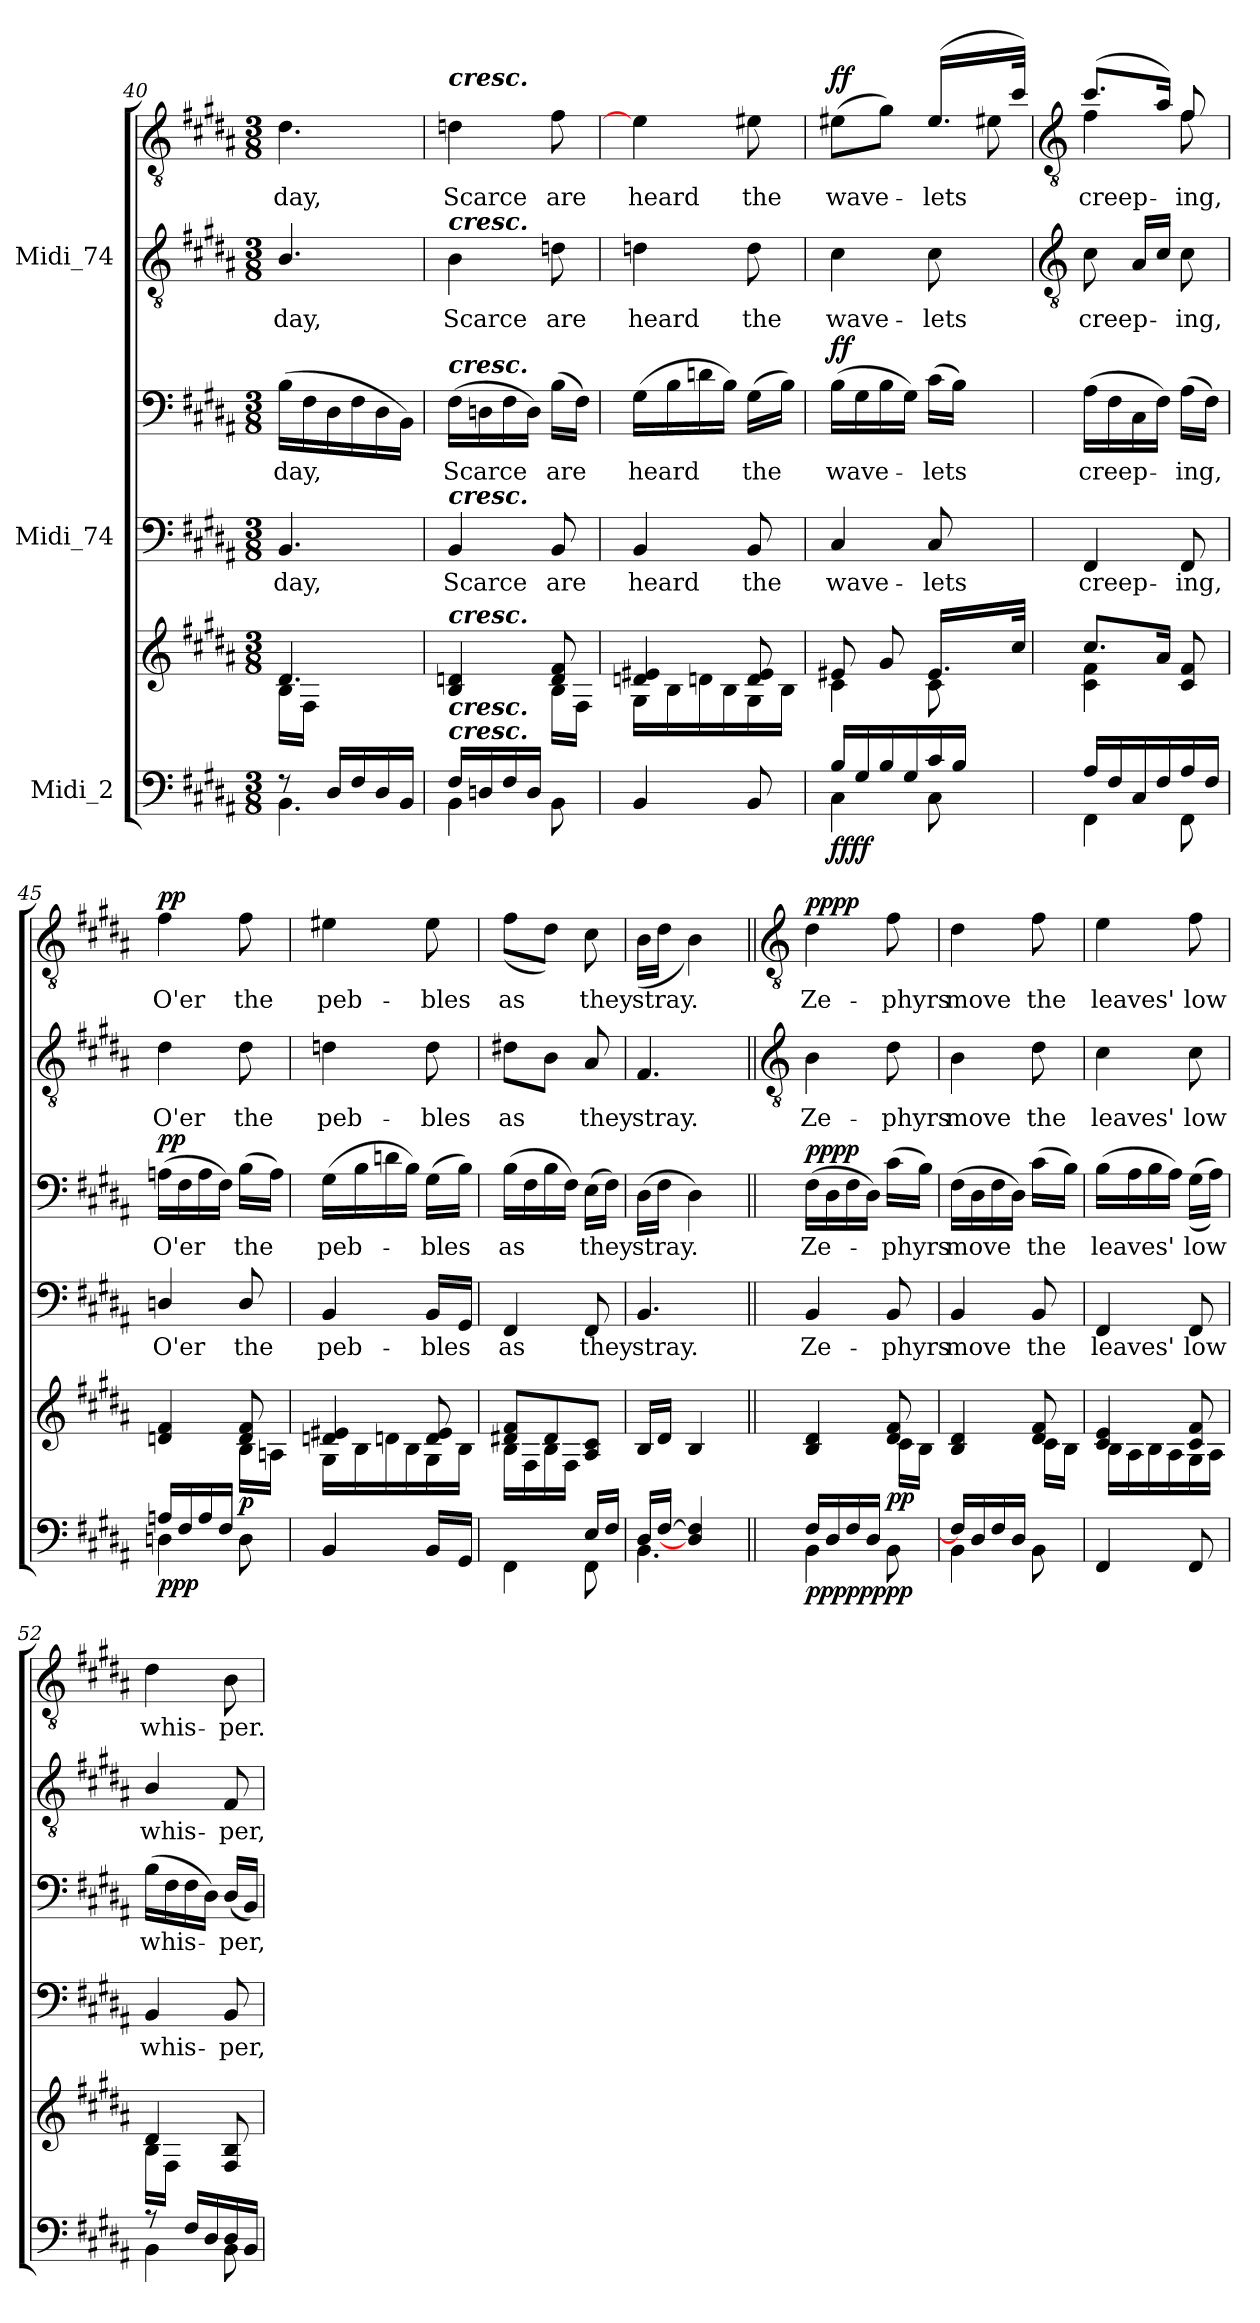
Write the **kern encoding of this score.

**kern	**kern	**dynam	**kern	**text	**kern	**text	**dynam	**kern	**text	**kern	**text	**dynam
*part3	*part3	*part3	*part2	*part2	*part2	*part2	*part2	*part1	*part1	*part1	*part1	*part1
*staff6	*staff5	*staff5/6	*staff4	*staff4	*staff3	*staff3	*staff3/4	*staff2	*staff2	*staff1	*staff1	*staff1/2
*I"Midi_2	*	*	*I"Midi_74	*	*	*	*	*I"Midi_74	*	*	*	*
*clefF4	*clefG2	*	*clefF4	*	*clefF4	*	*	*clefGv2	*	*clefGv2	*	*
*k[f#c#g#d#a#]	*k[f#c#g#d#a#]	*	*k[f#c#g#d#a#]	*	*k[f#c#g#d#a#]	*	*	*k[f#c#g#d#a#]	*	*k[f#c#g#d#a#]	*	*
*B:	*B:	*	*B:	*	*B:	*	*	*B:	*	*B:	*	*
*M3/8	*M3/8	*	*M3/8	*	*M3/8	*	*	*M3/8	*	*M3/8	*	*
=40	=40	=40	=40	=40	=40	=40	=40	=40	=40	=40	=40	=40
*^	*^	*	*	*	*	*	*	*	*	*	*	*
!	!	!	!	!	!	!LO:LY:b	!	!LO:LY:b	!	!	!LO:LY:b	!	!LO:LY:b	!
*	*	*	*	*	*	*	*	*	*	*	*	*^	*	*
8r	4.BB\	4.d#/	16B\LL	.	4.BB	day,	(>16BLL	day,	.	4.B/	day,	4.ryy	4.d#	day,	.
.	.	.	16F#\JJ	.	.	.	16F#	.	.	.	.	.	.	.	.
16D#/LL	.	.	4ryy	.	.	.	16D#	.	.	.	.	.	.	.	.
16F#/	.	.	.	.	.	.	16F#	.	.	.	.	.	.	.	.
16D#/	.	.	.	.	.	.	16D#	.	.	.	.	.	.	.	.
16BB/JJ	.	.	.	.	.	.	16BBJJ)	.	.	.	.	.	.	.	.
=41	=41	=41	=41	=41	=41	=41	=41	=41	=41	=41	=41	=41	=41	=41	=41
!	!	!	!	!	!	!	!	!	!	!	!	!LO:TX:a:Bi:t=cresc.	!	!	!
!	!	!	!	!	!	!	!	!	!	!LO:TX:a:Bi:t=cresc.	!	!	!	!	!
!	!	!	!	!	!	!	!LO:TX:a:Bi:t=cresc.	!	!	!	!	!	!	!	!
!	!	!	!	!	!LO:TX:a:Bi:t=cresc.	!	!	!	!	!	!	!	!	!	!
!	!	!LO:TX:a:Bi:t=cresc.	!	!	!	!	!	!	!	!	!	!	!	!	!
!LO:TX:a:Bi:t=cresc.	!	!	!	!	!	!	!	!	!	!	!	!	!	!	!
!LO:TX:a:Bi:t=cresc.	!	!	!	!	!	!	!	!	!	!	!	!	!	!	!
!	!	!	!	!	!	!LO:LY:b	!	!LO:LY:b	!	!	!LO:LY:b	!	!	!LO:LY:b	!
16F#/LL	4BB\	4B/ 4dn/	4ryy	.	4BB	Scarce	(>16F#\LL	Scarce	.	4B	Scarce	4.ryy	4dn\	Scarce	.
16Dn/	.	.	.	.	.	.	16Dn\	.	.	.	.	.	.	.	.
16F#/	.	.	.	.	.	.	16F#\	.	.	.	.	.	.	.	.
16D/JJ	.	.	.	.	.	.	16D\JJ)	.	.	.	.	.	.	.	.
!	!	!	!	!	!	!LO:LY:b	!	!LO:LY:b	!	!	!LO:LY:b	!	!	!LO:LY:b	!
8ryy	8BB\	8d/ 8f#/	16B\LL	.	8BB	are	(>16B\LL	are	.	8dn	are	.	8f#\	are	.
.	.	.	16F#\JJ	.	.	.	16F#\JJ)	.	.	.	.	.	.	.	.
=42	=42	=42	=42	=42	=42	=42	=42	=42	=42	=42	=42	=42	=42	=42	=42
!	!	!	!	!	!	!LO:LY:b	!	!LO:LY:b	!	!	!LO:LY:b	!	!	!LO:LY:b	!
4BB/	4ryy	4dn/ 4e#X/	16G#\LL	.	4BB	heard	(>16G#\LL	heard	.	4dn	heard	4.ryy	4e#\]	heard	.
.	.	.	16B\	.	.	.	16B\	.	.	.	.	.	.	.	.
.	.	.	16dn\	.	.	.	16dn\	.	.	.	.	.	.	.	.
.	.	.	16B\	.	.	.	16B\JJ)	.	.	.	.	.	.	.	.
!	!	!	!	!	!	!LO:LY:b	!	!LO:LY:b	!	!	!LO:LY:b	!	!	!LO:LY:b	!
8BB/	8ryy	8d/ 8e#/	16G#\	.	8BB	the	(>16G#\LL	the	.	8d	the	.	8e#\	the	.
.	.	.	16B\JJ	.	.	.	16B\JJ)	.	.	.	.	.	.	.	.
=43	=43	=43	=43	=43	=43	=43	=43	=43	=43	=43	=43	=43	=43	=43	=43
!	!	!	!	!LO:DY:b=2	!	!LO:LY:b	!	!LO:LY:b	!	!	!LO:LY:b	!	!	!LO:LY:b	!
!	!	!	!	!LO:DY:n=1:b=2	!	!	!	!	!	!	!	!	!	!	!
!	!	!	!	!LO:DY:n=2:b	!	!	!	!	!	!	!	!	!	!	!
!	!	!	!	!LO:DY:n=3:b	!	!	!	!	!LO:DY:b=2	!	!	!	!	!	!
!	!	!	!	!	!	!	!	!	!LO:DY:n=1:b	!	!	!	!	!	!LO:DY:b=2
!	!	!	!	!	!	!	!	!	!	!	!	!	!	!	!LO:DY:n=1:b
16B/LL	4C#\	8e#X/	4c#\	f f f f	4C#	wave-	(>16B\LL	wave-	f f	4c#	wave-	(>8e#X\L	4ryy	wave-	f f
16G#/	.	.	.	.	.	.	16G#\	.	.	.	.	.	.	.	.
16B/	.	8g#/	.	.	.	.	16B\	.	.	.	.	8g#\J)	.	.	.
16G#/	.	.	.	.	.	.	16G#\JJ)	.	.	.	.	.	.	.	.
!	!	!	!	!	!	!LO:LY:b	!	!LO:LY:b	!	!	!LO:LY:b	!	!	!LO:LY:b	!
16c#/	8C#\	16.e#/LL	8c#\	.	8C#	-lets	(>16c#\LL	lets	.	8c#	-lets	(>16.e#/LL	8e#X	lets	.
16B/JJ	.	.	.	.	.	.	16B\JJ)	.	.	.	.	.	.	.	.
.	.	32cc#/JJ	.	.	.	.	.	.	.	.	.	32cc#/JJ)	.	.	.
!!LO:LB:g=z	!!
=44	=44	=44	=44	=44	=44	=44	=44	=44	=44	=44	=44	=44	=44	=44	=44
*	*	*	*	*	*	*	*	*	*	*clefGv2	*	*clefGv2	*	*	*
!	!	!	!	!	!	!LO:LY:b	!	!LO:LY:b	!	!	!LO:LY:b	!	!	!LO:LY:b	!
16A#/LL	4FF#\	8.cc#/L	4c#\ 4f#\	.	4FF#	creep-	(>16A#\LL	creep-	.	8c#\	creep-	(>8.cc#/L	4f#	creep-	.
16F#/	.	.	.	.	.	.	16F#\	.	.	.	.	.	.	.	.
16C#/	.	.	.	.	.	.	16C#\	.	.	16A#\LL	.	.	.	.	.
16F#/	.	16a#/J	.	.	.	.	16F#\JJ)	.	.	16c#/JJ	.	16a#/J)	.	.	.
!	!	!	!	!	!	!LO:LY:b	!	!LO:LY:b	!	!	!LO:LY:b	!	!	!LO:LY:b	!
16A#/	8FF#\	8c#/ 8f#/	8ryy	.	8FF#	-ing,	(>16A#\LL	ing,	.	8c#	ing,	8f#/	8f#	ing,	.
16F#/JJ	.	.	.	.	.	.	16F#\JJ)	.	.	.	.	.	.	.	.
=45	=45	=45	=45	=45	=45	=45	=45	=45	=45	=45	=45	=45	=45	=45	=45
!	!	!	!	!LO:DY:b=2	!	!LO:LY:b	!	!LO:LY:b	!	!	!LO:LY:b	!	!	!LO:LY:b	!
!	!	!	!	!LO:DY:n=1:b=2	!	!	!	!	!	!	!	!	!	!	!
!	!	!	!	!LO:DY:n=2:b	!	!	!	!	!LO:DY:b=2	!	!	!	!	!	!
!	!	!	!	!	!	!	!	!	!LO:DY:n=1:b	!	!	!	!	!	!LO:DY:b=2
!	!	!	!	!	!	!	!	!	!	!	!	!	!	!	!LO:DY:n=1:b
16An/LL	4Dn\	4dn/ 4f#/	4ryy	p p p	4Dn/	O'er	(>16An\LL	O'er	p p	4d#	O'er	4.ryy	4f#\	O'er	p p
16F#/	.	.	.	.	.	.	16F#\	.	.	.	.	.	.	.	.
16A/	.	.	.	.	.	.	16A\	.	.	.	.	.	.	.	.
16F#/JJ	.	.	.	.	.	.	16F#\JJ)	.	.	.	.	.	.	.	.
!	!	!	!	!LO:DY:n=3:b	!	!LO:LY:b	!	!LO:LY:b	!	!	!LO:LY:b	!	!	!LO:LY:b	!
8ryy	8D\	8d/ 8f#/	16B\LL	p	8D/	the	(>16B\LL	the	.	8d#	the	.	8f#\	the	.
.	.	.	16An\JJ	.	.	.	16A\JJ)	.	.	.	.	.	.	.	.
=46	=46	=46	=46	=46	=46	=46	=46	=46	=46	=46	=46	=46	=46	=46	=46
!	!	!	!	!	!	!LO:LY:b	!	!LO:LY:b	!	!	!LO:LY:b	!	!	!LO:LY:b	!
4BB/	8ryy	4dn/ 4e#X/	16G#\LL	.	4BB	peb-	(>16G#\LL	peb-	.	4dn	peb-	4.ryy	4e#X\	peb-	.
.	.	.	16B\	.	.	.	16B\	.	.	.	.	.	.	.	.
.	4ryy	.	16dn\	.	.	.	16dn\	.	.	.	.	.	.	.	.
.	.	.	16B\	.	.	.	16B\JJ)	.	.	.	.	.	.	.	.
!	!	!	!	!	!	!LO:LY:b	!	!LO:LY:b	!	!	!LO:LY:b	!	!	!LO:LY:b	!
16BB/LL	.	8d/ 8e#/	16G#\	.	16BBLL	-bles	(>16G#\LL	bles	.	8d	-bles	.	8e#\	-bles	.
16GG#/JJ	.	.	16B\JJ	.	16GG#JJ	.	16B\JJ)	.	.	.	.	.	.	.	.
=47	=47	=47	=47	=47	=47	=47	=47	=47	=47	=47	=47	=47	=47	=47	=47
!	!	!	!	!	!	!LO:LY:b	!	!LO:LY:b	!	!	!LO:LY:b	!	!	!LO:LY:b	!
4FF#\	4ryy	8d#X/ 8f#/L	16B\LL	.	4FF#	as	(>16B\LL	as	.	8d#XL	as	4.ryy	(>8f#L	as	.
.	.	.	16F#\	.	.	.	16F#\	.	.	.	.	.	.	.	.
.	.	8d#/	16B\	.	.	.	16B\	.	.	8BJ	.	.	8d#J)	.	.
.	.	.	16F#\JJ	.	.	.	16F#\JJ)	.	.	.	.	.	.	.	.
!	!	!	!	!	!	!LO:LY:b	!	!LO:LY:b	!	!	!LO:LY:b	!	!	!LO:LY:b	!
16E/LL	8FF#\	8A#/ 8c#/J	8ryy	.	8FF#	they	(>16E\LL	they	.	8A#	they	.	8c#	they	.
16F#/JJ	.	.	.	.	.	.	16F#\JJ)	.	.	.	.	.	.	.	.
=48	=48	=48	=48	=48	=48	=48	=48	=48	=48	=48	=48	=48	=48	=48	=48
!	!	!	!	!	!	!LO:LY:b	!	!LO:LY:b	!	!	!LO:LY:b	!	!	!LO:LY:b	!
16D#/LL	4.BB\	16B/LL	4ryy	.	4.BB	stray.	(>16D#\LL	stray.	.	4.F#	stray.	4.ryy	(>16BLL	stray.	.
[16F#/JJ	.	16d#/JJ	.	.	.	.	16F#\JJ	.	.	.	.	.	16d#JJ	.	.
4D#/] 4F#/]	.	4B/	.	.	.	.	4D#\)	.	.	.	.	.	4B)	.	.
.	.	.	8ryy	.	.	.	.	.	.	.	.	.	.	.	.
*	*	*	*	*	*	*	*	*	*	*	*	*v	*v	*	*
!!LO:LB:g=z
=49||	=49||	=49||	=49||	=49||	=49||	=49||	=49||	=49||	=49||	=49||	=49||	=49||	=49||	=49||
*	*	*	*	*	*	*	*	*	*	*clefGv2	*	*clefGv2	*	*
!	!	!	!	!LO:DY:b=2	!	!LO:LY:b	!	!LO:LY:b	!	!	!LO:LY:b	!	!LO:LY:b	!
!	!	!	!	!LO:DY:n=1:b=2	!	!	!	!	!	!	!	!	!	!
!	!	!	!	!LO:DY:n=2:b=2	!	!	!	!	!	!	!	!	!	!
!	!	!	!	!LO:DY:n=3:b	!	!	!	!	!LO:DY:b=2	!	!	!	!	!
!	!	!	!	!	!	!	!	!	!LO:DY:n=1:b	!	!	!	!	!LO:DY:b=2
!	!	!	!	!	!	!	!	!	!	!	!	!	!	!LO:DY:n=1:b
16F#/LL	4BB\	4B/ 4d#/	4ryy	pp pp pp pp	4BB	Ze-	(>16F#\LL	Ze-	pp pp	4B	Ze-	4d#	Ze-	pp pp
16D#/	.	.	.	.	.	.	16D#\	.	.	.	.	.	.	.
16F#/	.	.	.	.	.	.	16F#\	.	.	.	.	.	.	.
16D#/JJ	.	.	.	.	.	.	16D#\JJ)	.	.	.	.	.	.	.
!	!	!	!	!LO:DY:n=4:b	!	!LO:LY:b	!	!LO:LY:b	!	!	!LO:LY:b	!	!LO:LY:b	!
8ryy	8BB\	8d#/ 8f#/	16c#\LL	pp	8BB	-phyrs	(>16c#\LL	phyrs	.	8d#	-phyrs	8f#	-phyrs	.
.	.	.	16B\JJ	.	.	.	16B\JJ)	.	.	.	.	.	.	.
=50	=50	=50	=50	=50	=50	=50	=50	=50	=50	=50	=50	=50	=50	=50
!	!	!	!	!	!	!LO:LY:b	!	!LO:LY:b	!	!	!LO:LY:b	!	!LO:LY:b	!
16F#/LL]	4BB\	4B/ 4d#/	4ryy	.	4BB	move	(>16F#\LL	move	.	4B	move	4d#	move	.
16D#/	.	.	.	.	.	.	16D#\	.	.	.	.	.	.	.
16F#/	.	.	.	.	.	.	16F#\	.	.	.	.	.	.	.
16D#/JJ	.	.	.	.	.	.	16D#\JJ)	.	.	.	.	.	.	.
!	!	!	!	!	!	!LO:LY:b	!	!LO:LY:b	!	!	!LO:LY:b	!	!LO:LY:b	!
8ryy	8BB\	8d#/ 8f#/	16c#\LL	.	8BB	the	(>16c#\LL	the	.	8d#	the	8f#	the	.
.	.	.	16B\JJ	.	.	.	16B\JJ)	.	.	.	.	.	.	.
=51	=51	=51	=51	=51	=51	=51	=51	=51	=51	=51	=51	=51	=51	=51
!	!	!	!	!	!	!LO:LY:b	!	!LO:LY:b	!	!	!LO:LY:b	!	!LO:LY:b	!
4FF#/	4ryy	4c#/ 4e/	16B\LL	.	4FF#	leaves'	(>16B\LL	leaves'	.	4c#	leaves'	4e	leaves'	.
.	.	.	16A#\	.	.	.	16A#\	.	.	.	.	.	.	.
.	.	.	16B\	.	.	.	16B\	.	.	.	.	.	.	.
.	.	.	16A#\	.	.	.	16A#\JJ)	.	.	.	.	.	.	.
!	!	!	!	!	!	!LO:LY:b	!	!LO:LY:b	!	!	!LO:LY:b	!	!LO:LY:b	!
8FF#/	8ryy	8c#/ 8f#/	16G#\	.	8FF#	low	(>(>16G#\LL	low	.	8c#	low	8f#	low	.
.	.	.	16A#\JJ	.	.	.	16A#\JJ))	.	.	.	.	.	.	.
=52	=52	=52	=52	=52	=52	=52	=52	=52	=52	=52	=52	=52	=52	=52
!	!	!	!	!	!	!LO:LY:b	!	!LO:LY:b	!	!	!LO:LY:b	!	!LO:LY:b	!
8r	4BB\	4d#/	16B\LL	.	4BB	whis-	(>16B\LL	whis-	.	4B/	whis-	4d#	whis-	.
.	.	.	16F#\JJ	.	.	.	16F#\	.	.	.	.	.	.	.
16F#/LL	.	.	4ryy	.	.	.	16F#\	.	.	.	.	.	.	.
16D#/	.	.	.	.	.	.	16D#\JJ)	.	.	.	.	.	.	.
!	!	!	!	!	!	!LO:LY:b	!	!LO:LY:b	!	!	!LO:LY:b	!	!LO:LY:b	!
16D#/	8BB\	8F#/ 8B/	.	.	8BB	-per,	(<16D#LL	per,	.	8F#	-per,	8B	-per.	.
16BB/JJ	.	.	.	.	.	.	16BBJJ)	.	.	.	.	.	.	.
*v	*v	*	*	*	*	*	*	*	*	*	*	*	*	*
*	*v	*v	*	*	*	*	*	*	*	*	*	*	*
=	=	=	=	=	=	=	=	=	=	=	=	=
*-	*-	*-	*-	*-	*-	*-	*-	*-	*-	*-	*-	*-
